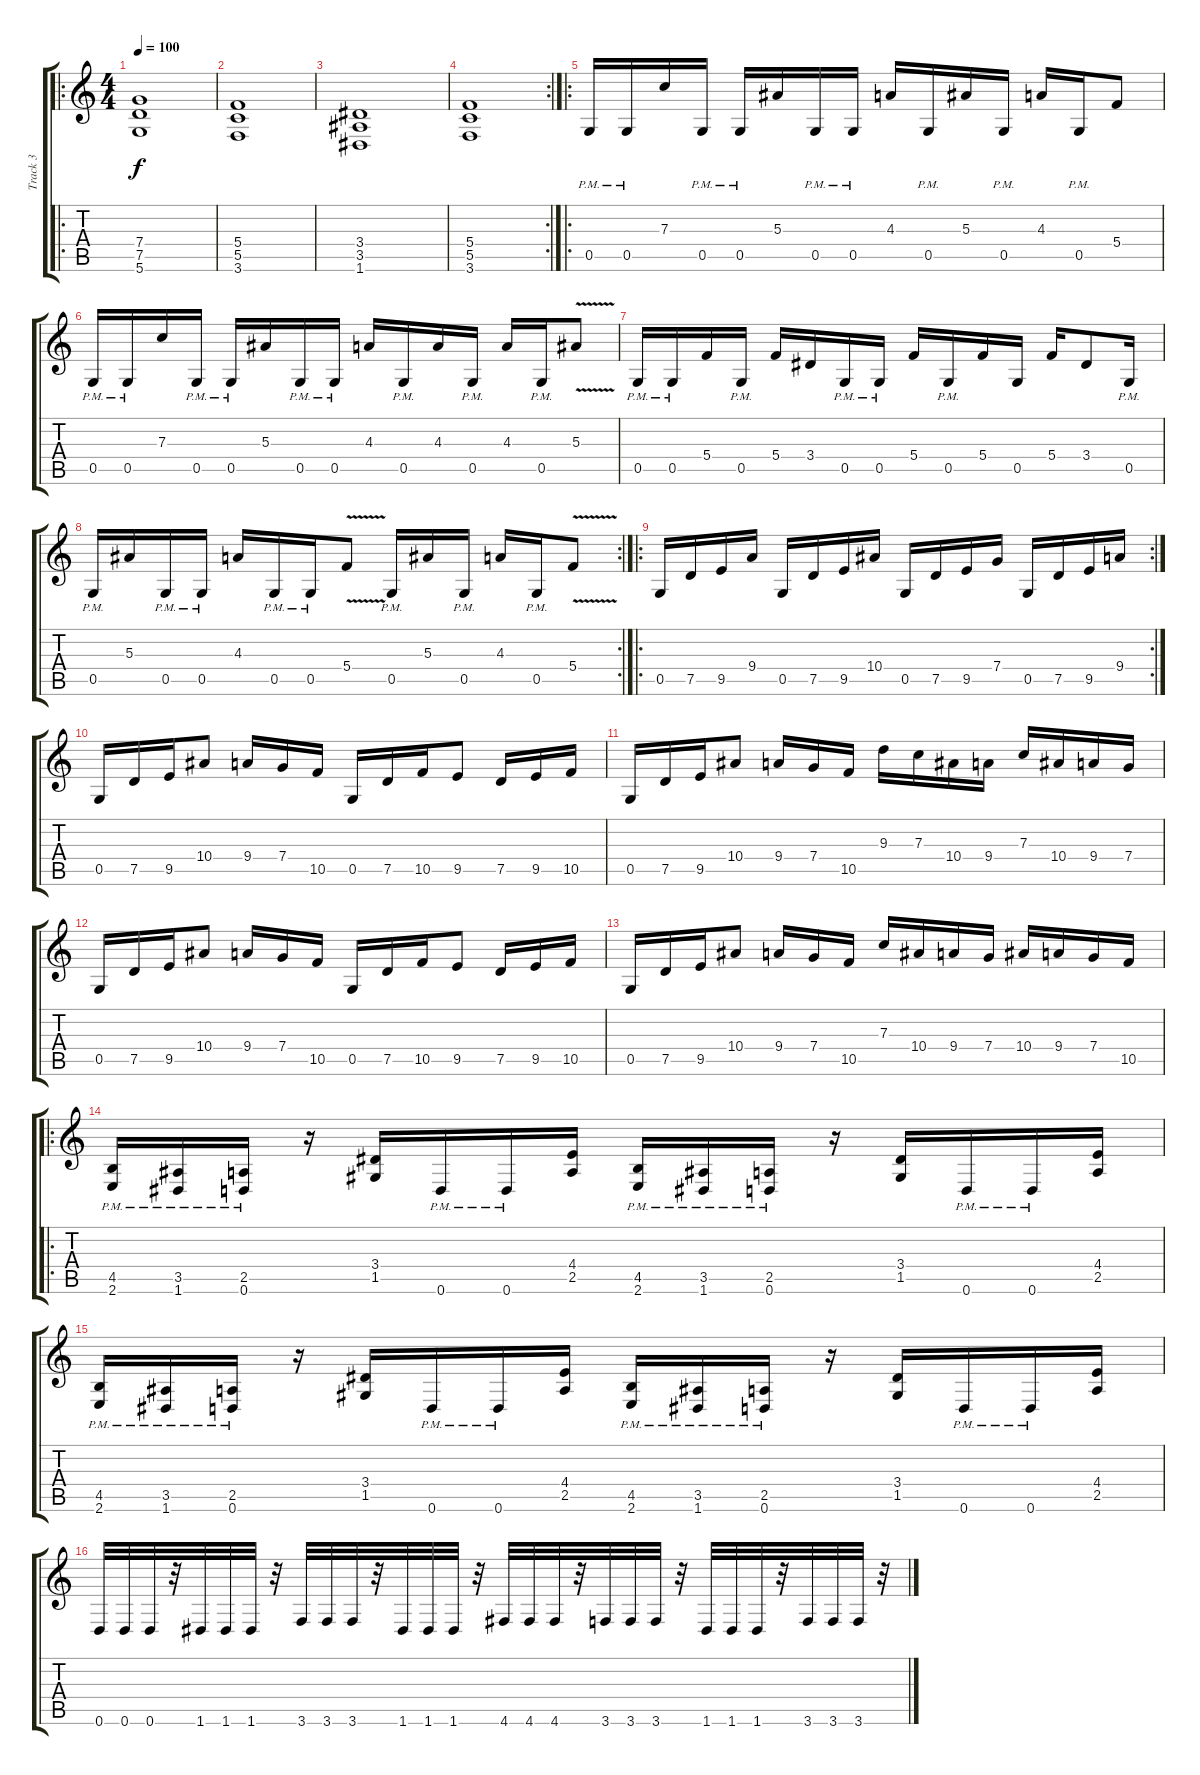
\track ("Track 3" "Track 3") {instrument overdrivenguitar}
\staff {score tabs}
\tuning (D4 A3 F3 C3 G2 D2) {hide}
\ro
\ts (4 4)
\tempo 100
\clef g2
\ks c
(7.4 7.5 5.6).1{dy f} |
(5.4 5.5 3.6).1 |
(3.4 3.5 1.6).1 |
\rc 2
(5.4 5.5 3.6).1 |
\ro
0.5{pm}.16 0.5{pm}.16 7.3.16 0.5{pm}.16 0.5{pm}.16 5.3.16 0.5{pm}.16 0.5{pm}.16 4.3.16 0.5{pm}.16 5.3.16 0.5{pm}.16 4.3.16 0.5{pm}.16 5.4.8 |
0.5{pm}.16 0.5{pm}.16 7.3.16 0.5{pm}.16 0.5{pm}.16 5.3.16 0.5{pm}.16 0.5{pm}.16 4.3.16 0.5{pm}.16 4.3.16 0.5{pm}.16 4.3.16 0.5{pm}.16 5.3{v}.8 |
0.5{pm}.16 0.5{pm}.16 5.4.16 0.5{pm}.16 5.4.16 3.4.16 0.5{pm}.16 0.5{pm}.16 5.4.16 0.5{pm}.16 5.4.16 0.5.16 5.4.16 3.4.8 0.5{pm}.16 |
\rc 2
0.5{pm}.16 5.3.16 0.5{pm}.16 0.5{pm}.16 4.3.16 0.5{pm}.16 0.5{pm}.16 5.4{v}.8 0.5{pm}.16 5.3.16 0.5{pm}.16 4.3.16 0.5{pm}.16 5.4{v}.8 |
\ro
\rc 2
0.5.16 7.5.16 9.5.16 9.4.16 0.5.16 7.5.16 9.5.16 10.4.16 0.5.16 7.5.16 9.5.16 7.4.16 0.5.16 7.5.16 9.5.16 9.4.16 |
0.5.16 7.5.16 9.5.16 10.4.8 9.4.16 7.4.16 10.5.16 0.5.16 7.5.16 10.5.16 9.5.8 7.5.16 9.5.16 10.5.16 |
0.5.16 7.5.16 9.5.16 10.4.8 9.4.16 7.4.16 10.5.16 9.3.16 7.3.16 10.4.16 9.4.16 7.3.16 10.4.16 9.4.16 7.4.16 |
0.5.16 7.5.16 9.5.16 10.4.8 9.4.16 7.4.16 10.5.16 0.5.16 7.5.16 10.5.16 9.5.8 7.5.16 9.5.16 10.5.16 |
0.5.16 7.5.16 9.5.16 10.4.8 9.4.16 7.4.16 10.5.16 7.3.16 10.4.16 9.4.16 7.4.16 10.4.16 9.4.16 7.4.16 10.5.16 |
\ro
(4.5{pm} 2.6{pm}).16 (3.5{pm} 1.6{pm}).16 (2.5{pm} 0.6{pm}).16 r.16 (3.4 1.5).16 0.6{pm}.16 0.6{pm}.16 (4.4 2.5).16 (4.5{pm} 2.6{pm}).16 (3.5{pm} 1.6{pm}).16 (2.5{pm} 0.6{pm}).16 r.16 (3.4 1.5).16 0.6{pm}.16 0.6{pm}.16 (4.4 2.5).16 |
(4.5{pm} 2.6{pm}).16 (3.5{pm} 1.6{pm}).16 (2.5{pm} 0.6{pm}).16 r.16 (3.4 1.5).16 0.6{pm}.16 0.6{pm}.16 (4.4 2.5).16 (4.5{pm} 2.6{pm}).16 (3.5{pm} 1.6{pm}).16 (2.5{pm} 0.6{pm}).16 r.16 (3.4 1.5).16 0.6{pm}.16 0.6{pm}.16 (4.4 2.5).16 |
0.6.32 0.6.32 0.6.32 r.32 1.6.32 1.6.32 1.6.32 r.32 3.6.32 3.6.32 3.6.32 r.32 1.6.32 1.6.32 1.6.32 r.32 4.6.32 4.6.32 4.6.32 r.32 3.6.32 3.6.32 3.6.32 r.32 1.6.32 1.6.32 1.6.32 r.32 3.6.32 3.6.32 3.6.32 r.32
